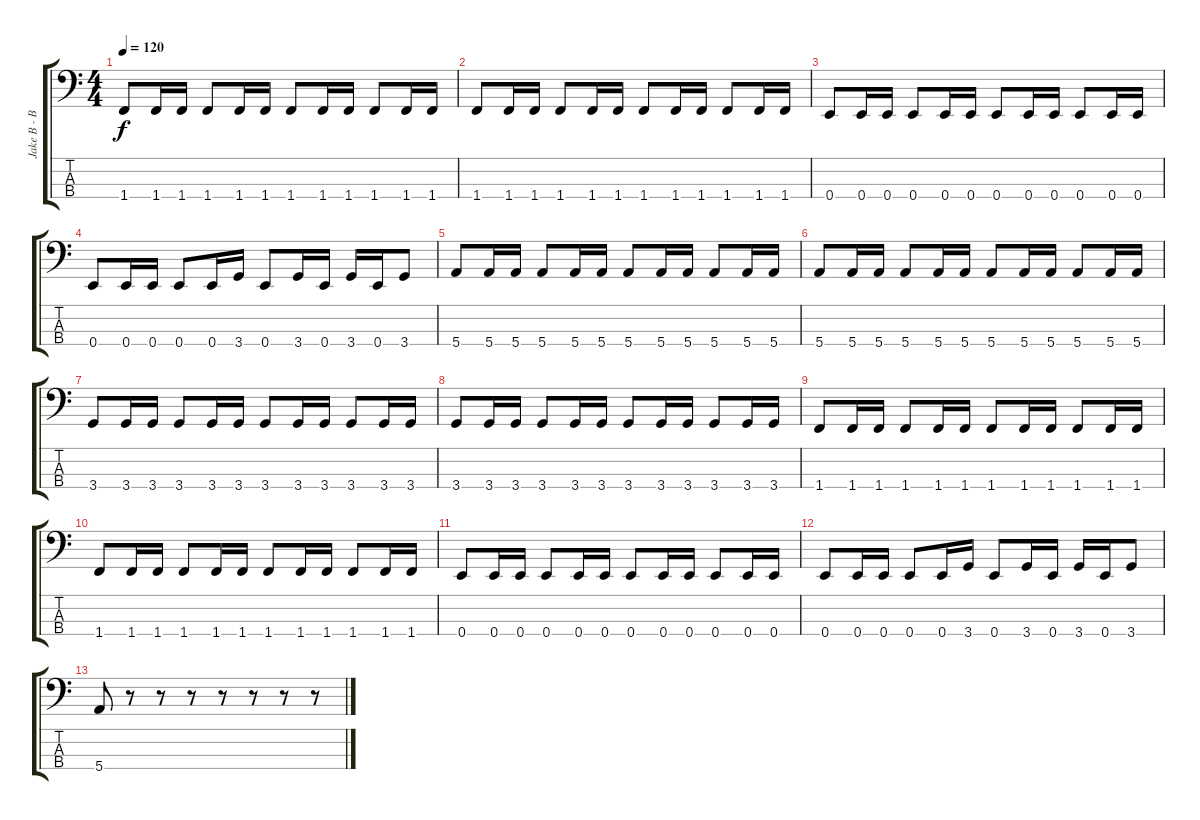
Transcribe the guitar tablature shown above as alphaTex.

\track ("Jake B - Bass" "Jake B - B") {instrument electricbassfinger}
\staff {score tabs}
\tuning (G2 D2 A1 E1) {hide}
\ts (4 4)
\tempo 120
\clef f4
\ks c
1.4.8{dy f} 1.4.16 1.4.16 1.4.8 1.4.16 1.4.16 1.4.8 1.4.16 1.4.16 1.4.8 1.4.16 1.4.16 |
1.4.8 1.4.16 1.4.16 1.4.8 1.4.16 1.4.16 1.4.8 1.4.16 1.4.16 1.4.8 1.4.16 1.4.16 |
0.4.8 0.4.16 0.4.16 0.4.8 0.4.16 0.4.16 0.4.8 0.4.16 0.4.16 0.4.8 0.4.16 0.4.16 |
0.4.8 0.4.16 0.4.16 0.4.8 0.4.16 3.4.16 0.4.8 3.4.16 0.4.16 3.4.16 0.4.16 3.4.8 |
5.4.8 5.4.16 5.4.16 5.4.8 5.4.16 5.4.16 5.4.8 5.4.16 5.4.16 5.4.8 5.4.16 5.4.16 |
5.4.8 5.4.16 5.4.16 5.4.8 5.4.16 5.4.16 5.4.8 5.4.16 5.4.16 5.4.8 5.4.16 5.4.16 |
3.4.8 3.4.16 3.4.16 3.4.8 3.4.16 3.4.16 3.4.8 3.4.16 3.4.16 3.4.8 3.4.16 3.4.16 |
3.4.8 3.4.16 3.4.16 3.4.8 3.4.16 3.4.16 3.4.8 3.4.16 3.4.16 3.4.8 3.4.16 3.4.16 |
1.4.8 1.4.16 1.4.16 1.4.8 1.4.16 1.4.16 1.4.8 1.4.16 1.4.16 1.4.8 1.4.16 1.4.16 |
1.4.8 1.4.16 1.4.16 1.4.8 1.4.16 1.4.16 1.4.8 1.4.16 1.4.16 1.4.8 1.4.16 1.4.16 |
0.4.8 0.4.16 0.4.16 0.4.8 0.4.16 0.4.16 0.4.8 0.4.16 0.4.16 0.4.8 0.4.16 0.4.16 |
0.4.8 0.4.16 0.4.16 0.4.8 0.4.16 3.4.16 0.4.8 3.4.16 0.4.16 3.4.16 0.4.16 3.4.8 |
5.4.8 r.8 r.8 r.8 r.8 r.8 r.8 r.8
